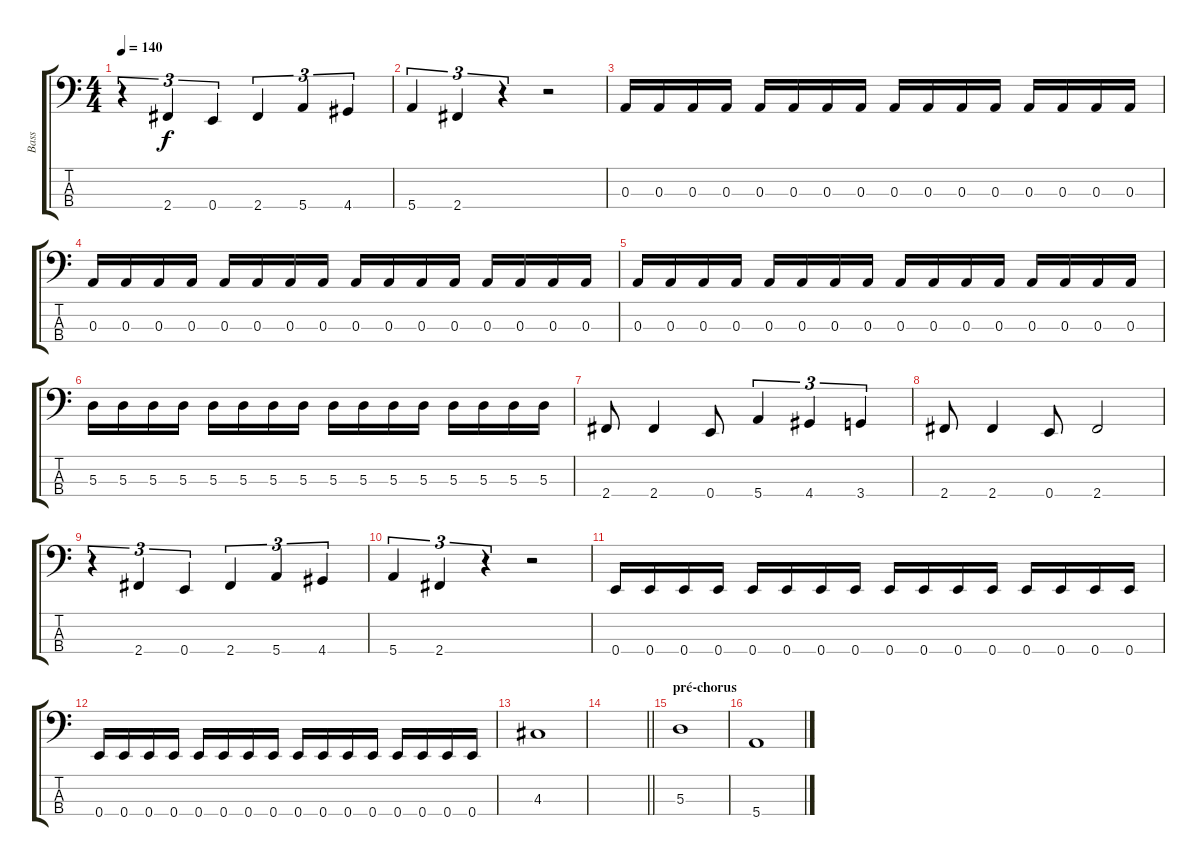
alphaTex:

\track ("Bass" "Bass") {instrument electricbassfinger}
\staff {score tabs}
\tuning (G2 D2 A1 E1) {hide}
\ts (4 4)
\tempo 140
\clef f4
\ks c
r.4{tu (3 2) dy f} 2.4.4{tu (3 2)} 0.4.4{tu (3 2)} 2.4.4{tu (3 2)} 5.4.4{tu (3 2)} 4.4.4{tu (3 2)} |
5.4.4{tu (3 2)} 2.4.4{tu (3 2)} r.4{tu (3 2)} r.2 |
0.3.16 0.3.16 0.3.16 0.3.16 0.3.16 0.3.16 0.3.16 0.3.16 0.3.16 0.3.16 0.3.16 0.3.16 0.3.16 0.3.16 0.3.16 0.3.16 |
0.3.16 0.3.16 0.3.16 0.3.16 0.3.16 0.3.16 0.3.16 0.3.16 0.3.16 0.3.16 0.3.16 0.3.16 0.3.16 0.3.16 0.3.16 0.3.16 |
0.3.16 0.3.16 0.3.16 0.3.16 0.3.16 0.3.16 0.3.16 0.3.16 0.3.16 0.3.16 0.3.16 0.3.16 0.3.16 0.3.16 0.3.16 0.3.16 |
5.3.16 5.3.16 5.3.16 5.3.16 5.3.16 5.3.16 5.3.16 5.3.16 5.3.16 5.3.16 5.3.16 5.3.16 5.3.16 5.3.16 5.3.16 5.3.16 |
2.4.8 2.4.4 0.4.8 5.4.4{tu (3 2)} 4.4.4{tu (3 2)} 3.4.4{tu (3 2)} |
2.4.8 2.4.4 0.4.8 2.4.2 |
r.4{tu (3 2)} 2.4.4{tu (3 2)} 0.4.4{tu (3 2)} 2.4.4{tu (3 2)} 5.4.4{tu (3 2)} 4.4.4{tu (3 2)} |
5.4.4{tu (3 2)} 2.4.4{tu (3 2)} r.4{tu (3 2)} r.2 |
0.4.16 0.4.16 0.4.16 0.4.16 0.4.16 0.4.16 0.4.16 0.4.16 0.4.16 0.4.16 0.4.16 0.4.16 0.4.16 0.4.16 0.4.16 0.4.16 |
0.4.16 0.4.16 0.4.16 0.4.16 0.4.16 0.4.16 0.4.16 0.4.16 0.4.16 0.4.16 0.4.16 0.4.16 0.4.16 0.4.16 0.4.16 0.4.16 |
4.3.1 |
\barLineRight lightlight
|
\section ("" "pré-chorus")
5.3.1 |
5.4.1
